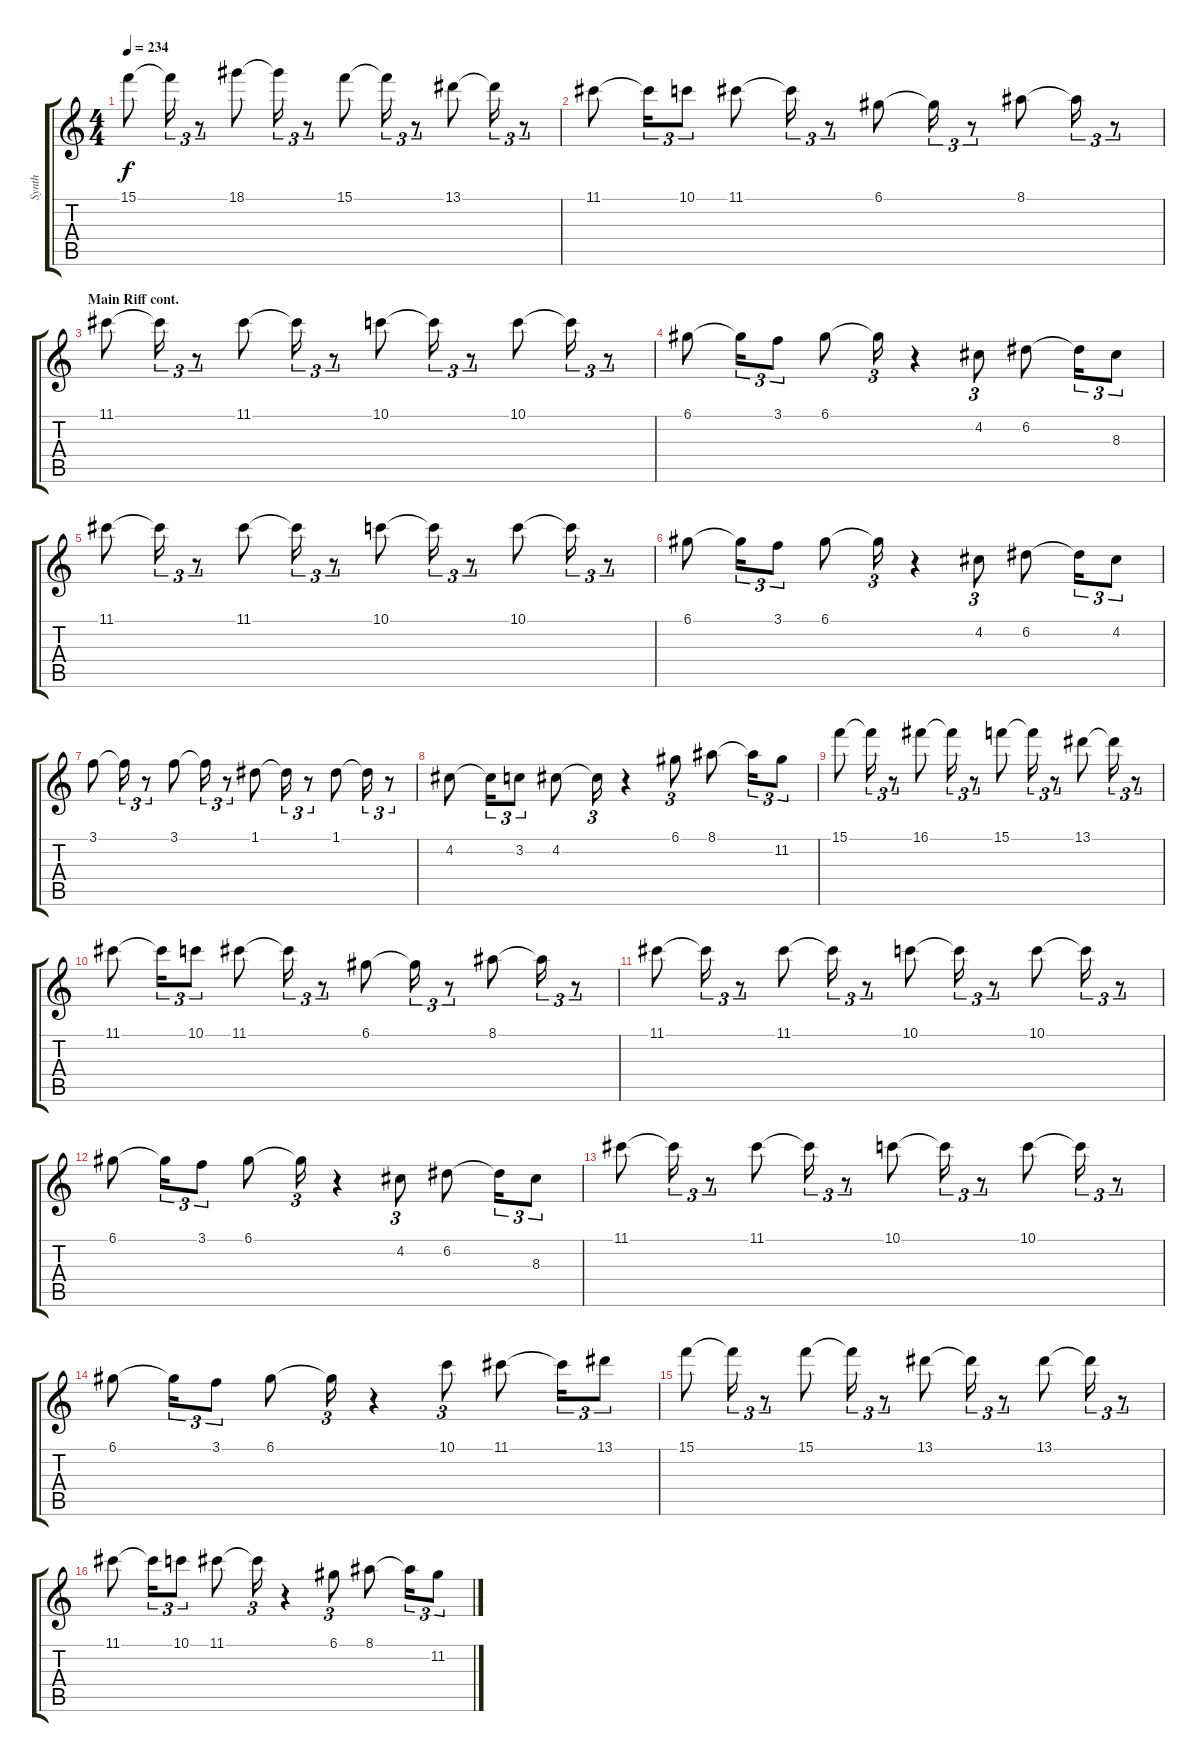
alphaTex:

\track ("Synth" "Synth") {instrument electricguitarclean}
\staff {score tabs}
\tuning (D4 A3 F3 C3 G2 C2) {hide}
\ts (4 4)
\tempo 234
\clef g2
\ks aminor
15.1.8{dy f} 15.1{t}.16{tu (3 2)} r.8{tu (3 2)} 18.1.8 18.1{t}.16{tu (3 2)} r.8{tu (3 2)} 15.1.8 15.1{t}.16{tu (3 2)} r.8{tu (3 2)} 13.1.8 13.1{t}.16{tu (3 2)} r.8{tu (3 2)} |
11.1.8 11.1{t}.16{tu (3 2)} 10.1.8{tu (3 2)} 11.1.8 11.1{t}.16{tu (3 2)} r.8{tu (3 2)} 6.1.8 6.1{t}.16{tu (3 2)} r.8{tu (3 2)} 8.1.8 8.1{t}.16{tu (3 2)} r.8{tu (3 2)} |
\section ("" "Main Riff cont.")
11.1.8 11.1{t}.16{tu (3 2)} r.8{tu (3 2)} 11.1.8 11.1{t}.16{tu (3 2)} r.8{tu (3 2)} 10.1.8 10.1{t}.16{tu (3 2)} r.8{tu (3 2)} 10.1.8 10.1{t}.16{tu (3 2)} r.8{tu (3 2)} |
6.1.8 6.1{t}.16{tu (3 2)} 3.1.8{tu (3 2)} 6.1.8 6.1{t}.16{tu (3 2)} r.4 4.2.8{tu (3 2)} 6.2.8 6.2{t}.16{tu (3 2)} 8.3.8{tu (3 2)} |
11.1.8 11.1{t}.16{tu (3 2)} r.8{tu (3 2)} 11.1.8 11.1{t}.16{tu (3 2)} r.8{tu (3 2)} 10.1.8 10.1{t}.16{tu (3 2)} r.8{tu (3 2)} 10.1.8 10.1{t}.16{tu (3 2)} r.8{tu (3 2)} |
6.1.8 6.1{t}.16{tu (3 2)} 3.1.8{tu (3 2)} 6.1.8 6.1{t}.16{tu (3 2)} r.4 4.2.8{tu (3 2)} 6.2.8 6.2{t}.16{tu (3 2)} 4.2.8{tu (3 2)} |
3.1.8 3.1{t}.16{tu (3 2)} r.8{tu (3 2)} 3.1.8 3.1{t}.16{tu (3 2)} r.8{tu (3 2)} 1.1.8 1.1{t}.16{tu (3 2)} r.8{tu (3 2)} 1.1.8 1.1{t}.16{tu (3 2)} r.8{tu (3 2)} |
4.2.8 4.2{t}.16{tu (3 2)} 3.2.8{tu (3 2)} 4.2.8 4.2{t}.16{tu (3 2)} r.4 6.1.8{tu (3 2)} 8.1.8 8.1{t}.16{tu (3 2)} 11.2.8{tu (3 2)} |
15.1.8 15.1{t}.16{tu (3 2)} r.8{tu (3 2)} 16.1.8 16.1{t}.16{tu (3 2)} r.8{tu (3 2)} 15.1.8 15.1{t}.16{tu (3 2)} r.8{tu (3 2)} 13.1.8 13.1{t}.16{tu (3 2)} r.8{tu (3 2)} |
11.1.8 11.1{t}.16{tu (3 2)} 10.1.8{tu (3 2)} 11.1.8 11.1{t}.16{tu (3 2)} r.8{tu (3 2)} 6.1.8 6.1{t}.16{tu (3 2)} r.8{tu (3 2)} 8.1.8 8.1{t}.16{tu (3 2)} r.8{tu (3 2)} |
11.1.8 11.1{t}.16{tu (3 2)} r.8{tu (3 2)} 11.1.8 11.1{t}.16{tu (3 2)} r.8{tu (3 2)} 10.1.8 10.1{t}.16{tu (3 2)} r.8{tu (3 2)} 10.1.8 10.1{t}.16{tu (3 2)} r.8{tu (3 2)} |
6.1.8 6.1{t}.16{tu (3 2)} 3.1.8{tu (3 2)} 6.1.8 6.1{t}.16{tu (3 2)} r.4 4.2.8{tu (3 2)} 6.2.8 6.2{t}.16{tu (3 2)} 8.3.8{tu (3 2)} |
11.1.8 11.1{t}.16{tu (3 2)} r.8{tu (3 2)} 11.1.8 11.1{t}.16{tu (3 2)} r.8{tu (3 2)} 10.1.8 10.1{t}.16{tu (3 2)} r.8{tu (3 2)} 10.1.8 10.1{t}.16{tu (3 2)} r.8{tu (3 2)} |
6.1.8 6.1{t}.16{tu (3 2)} 3.1.8{tu (3 2)} 6.1.8 6.1{t}.16{tu (3 2)} r.4 10.1.8{tu (3 2)} 11.1.8 11.1{t}.16{tu (3 2)} 13.1.8{tu (3 2)} |
15.1.8 15.1{t}.16{tu (3 2)} r.8{tu (3 2)} 15.1.8 15.1{t}.16{tu (3 2)} r.8{tu (3 2)} 13.1.8 13.1{t}.16{tu (3 2)} r.8{tu (3 2)} 13.1.8 13.1{t}.16{tu (3 2)} r.8{tu (3 2)} |
11.1.8 11.1{t}.16{tu (3 2)} 10.1.8{tu (3 2)} 11.1.8 11.1{t}.16{tu (3 2)} r.4 6.1.8{tu (3 2)} 8.1.8 8.1{t}.16{tu (3 2)} 11.2.8{tu (3 2)}
